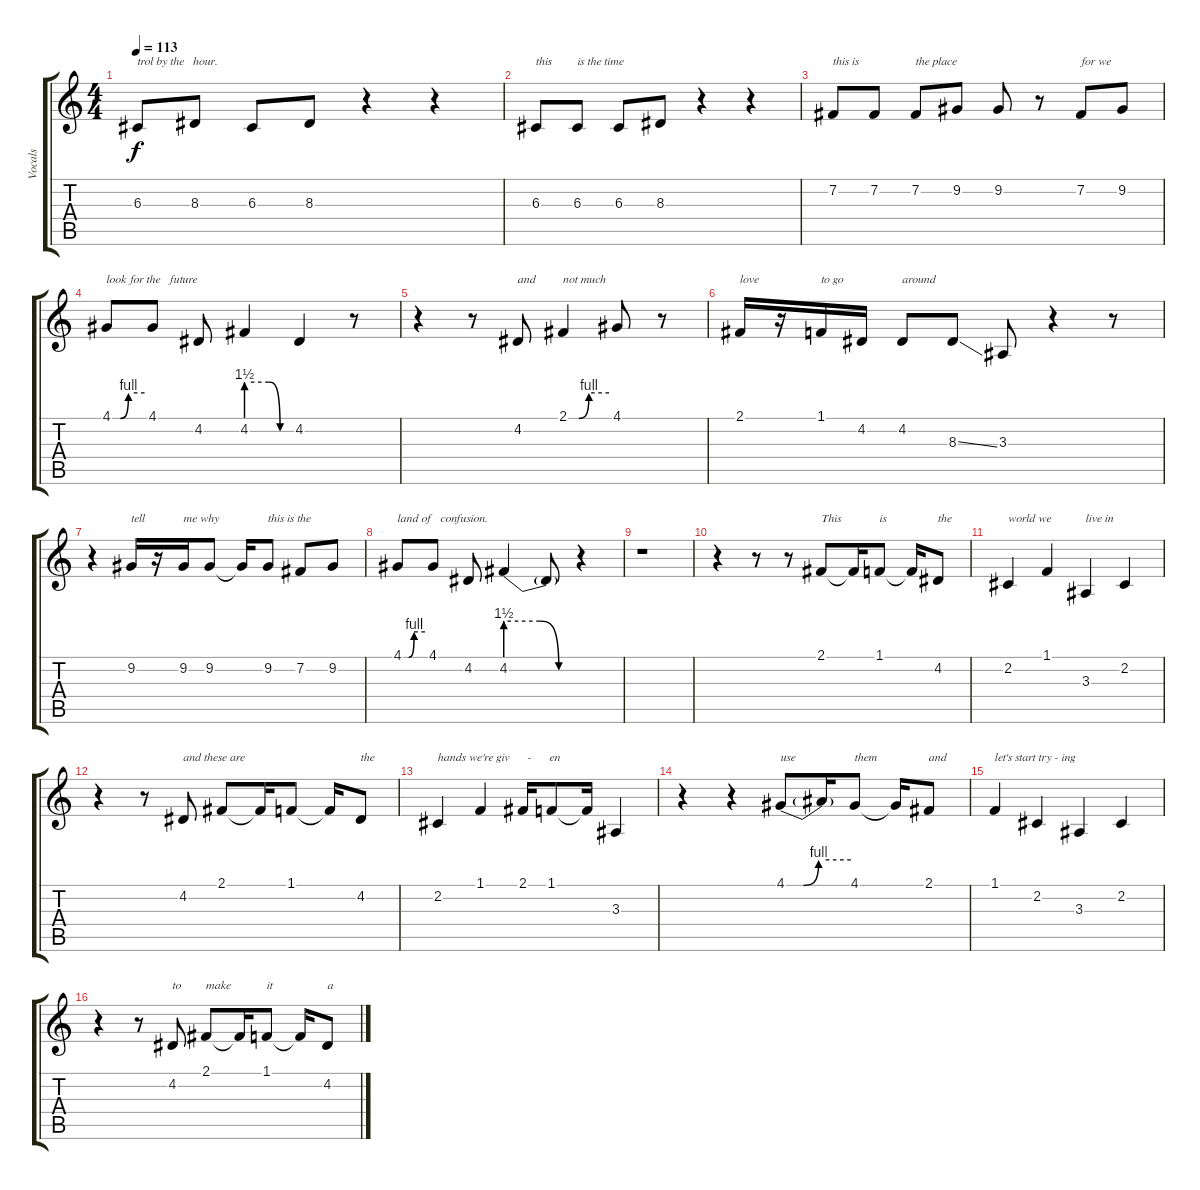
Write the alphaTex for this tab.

\track ("Vocals " "Vocals ") {instrument lead2sawtooth}
\staff {score tabs}
\tuning (E4 B3 G3 D3 A2 E2) {hide}
\ts (4 4)
\tempo 113
\clef g2
\ks c
6.3.8{txt "trol by the   hour." dy f} 8.3.8 6.3.8 8.3.8 r.4 r.4 |
6.3.8{txt "this"} 6.3.8{txt "is the time"} 6.3.8 8.3.8 r.4 r.4 |
7.2.8{txt "this is"} 7.2.8 7.2.8{txt "the place"} 9.2.8 9.2.8 r.8 7.2.8{txt "for we"} 9.2.8 |
4.1{be (custom 0 0 15 0 30 4 60 4)}.8{txt "look for the   future"} 4.1.8 4.2.8 4.2{be (custom 0 6 30 6 45 0 60 0)}.4 4.2.4 r.8 |
r.4 r.8 4.2.8{txt "and"} 2.1{be (custom 0 0 15 0 30 4 60 4)}.4{txt "not much"} 4.1.8 r.8 |
2.1.16{txt "love"} r.16 1.1.16{txt "to go"} 4.2.16 4.2.8{txt "around"} 8.3{ss}.8 3.3.8 r.4 r.8 |
r.4 9.2.16{txt "tell"} r.16 9.2.16{txt "me why"} 9.2.8 9.2{t}.16 9.2.8{txt "this is the"} 7.2.8 9.2.8 |
4.1{be (custom 0 0 15 0 30 4 60 4)}.8{txt "land of   confusion."} 4.1.8 4.2.8 4.2{be (custom 0 6 29 6 45 0 60 0)}.4 4.2{t}.8 r.4 |
r.1 |
r.4 r.8 r.8 2.1.8{txt "This"} 2.1{t}.16 1.1.8{txt "is"} 1.1{t}.16 4.2.8{txt "the"} |
2.2.4{txt "world we"} 1.1.4 3.3.4{txt "live in"} 2.2.4 |
r.4 r.8 4.2.8{txt "and these are"} 2.1.8 2.1{t}.16 1.1.8 1.1{t}.16 4.2.8{txt "the"} |
2.2.4{txt "hands we're giv      -      en"} 1.1.4 2.1.16 1.1.8 1.1{t}.16 3.3.4 |
r.4 r.4 4.1{be (custom 0 0 16 0 30 4 60 4)}.8{txt "use"} 4.1{t}.16 4.1.8{txt "them"} 4.1{t}.16 2.1.8{txt "and"} |
1.1.4{txt "let's start try - ing"} 2.2.4 3.3.4 2.2.4 |
r.4 r.8 4.2.8{txt "to"} 2.1.8{txt "make"} 2.1{t}.16 1.1.8{txt "it"} 1.1{t}.16 4.2.8{txt "a"}
